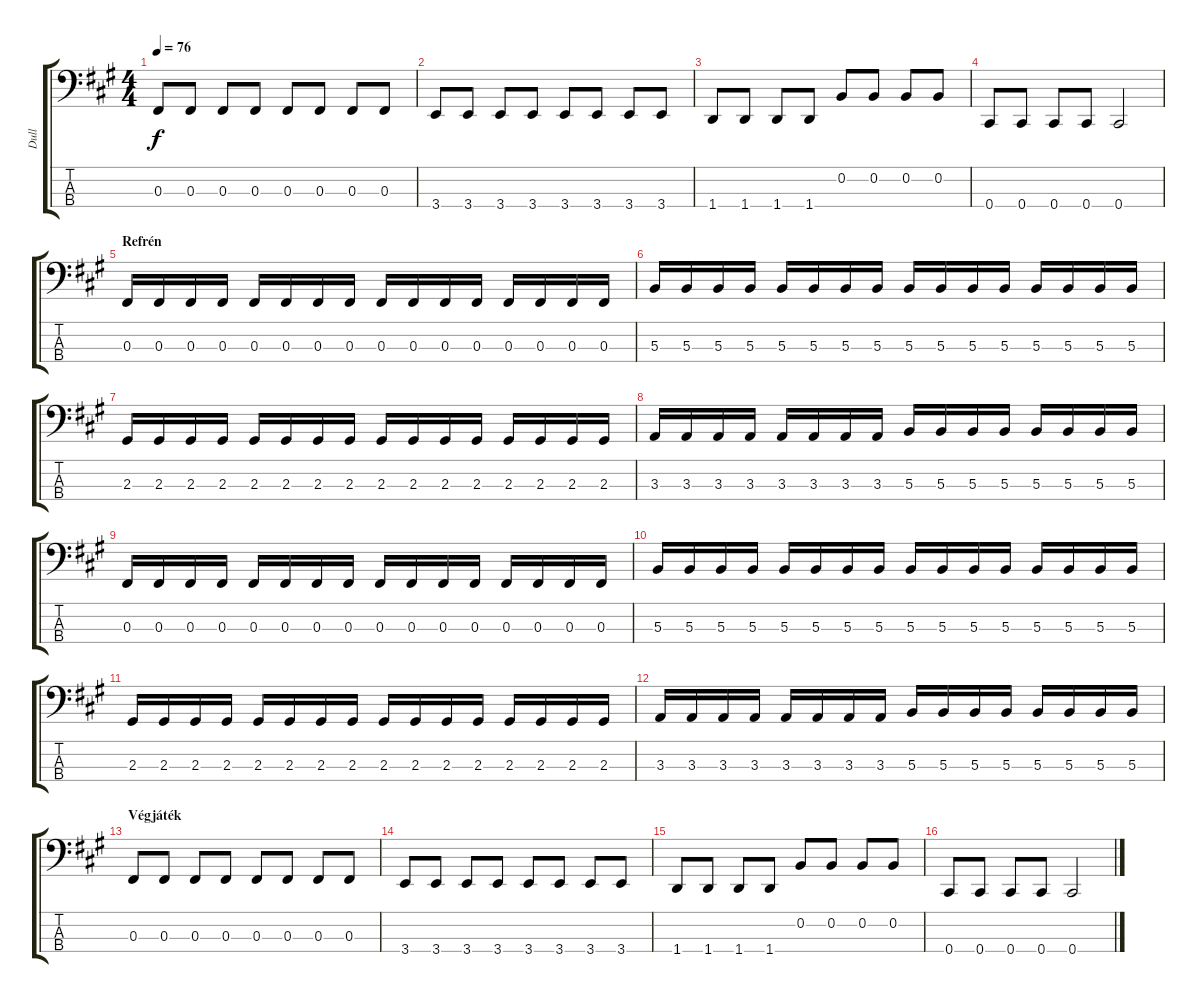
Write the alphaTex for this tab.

\track ("Dull" "Dull") {instrument electricbassfinger}
\staff {score tabs}
\tuning (E2 B1 Gb1 Db1) {hide}
\ts (4 4)
\tempo 76
\clef f4
\ks a
0.3.8{dy f} 0.3.8 0.3.8 0.3.8 0.3.8 0.3.8 0.3.8 0.3.8 |
3.4.8 3.4.8 3.4.8 3.4.8 3.4.8 3.4.8 3.4.8 3.4.8 |
1.4.8 1.4.8 1.4.8 1.4.8 0.2.8 0.2.8 0.2.8 0.2.8 |
0.4.8 0.4.8 0.4.8 0.4.8 0.4.2 |
\section ("" "Refrén")
0.3.16 0.3.16 0.3.16 0.3.16 0.3.16 0.3.16 0.3.16 0.3.16 0.3.16 0.3.16 0.3.16 0.3.16 0.3.16 0.3.16 0.3.16 0.3.16 |
5.3.16 5.3.16 5.3.16 5.3.16 5.3.16 5.3.16 5.3.16 5.3.16 5.3.16 5.3.16 5.3.16 5.3.16 5.3.16 5.3.16 5.3.16 5.3.16 |
2.3.16 2.3.16 2.3.16 2.3.16 2.3.16 2.3.16 2.3.16 2.3.16 2.3.16 2.3.16 2.3.16 2.3.16 2.3.16 2.3.16 2.3.16 2.3.16 |
3.3.16 3.3.16 3.3.16 3.3.16 3.3.16 3.3.16 3.3.16 3.3.16 5.3.16 5.3.16 5.3.16 5.3.16 5.3.16 5.3.16 5.3.16 5.3.16 |
0.3.16 0.3.16 0.3.16 0.3.16 0.3.16 0.3.16 0.3.16 0.3.16 0.3.16 0.3.16 0.3.16 0.3.16 0.3.16 0.3.16 0.3.16 0.3.16 |
5.3.16 5.3.16 5.3.16 5.3.16 5.3.16 5.3.16 5.3.16 5.3.16 5.3.16 5.3.16 5.3.16 5.3.16 5.3.16 5.3.16 5.3.16 5.3.16 |
2.3.16 2.3.16 2.3.16 2.3.16 2.3.16 2.3.16 2.3.16 2.3.16 2.3.16 2.3.16 2.3.16 2.3.16 2.3.16 2.3.16 2.3.16 2.3.16 |
3.3.16 3.3.16 3.3.16 3.3.16 3.3.16 3.3.16 3.3.16 3.3.16 5.3.16 5.3.16 5.3.16 5.3.16 5.3.16 5.3.16 5.3.16 5.3.16 |
\section ("" "Végjáték")
0.3.8 0.3.8 0.3.8 0.3.8 0.3.8 0.3.8 0.3.8 0.3.8 |
3.4.8 3.4.8 3.4.8 3.4.8 3.4.8 3.4.8 3.4.8 3.4.8 |
1.4.8 1.4.8 1.4.8 1.4.8 0.2.8 0.2.8 0.2.8 0.2.8 |
0.4.8 0.4.8 0.4.8 0.4.8 0.4.2
